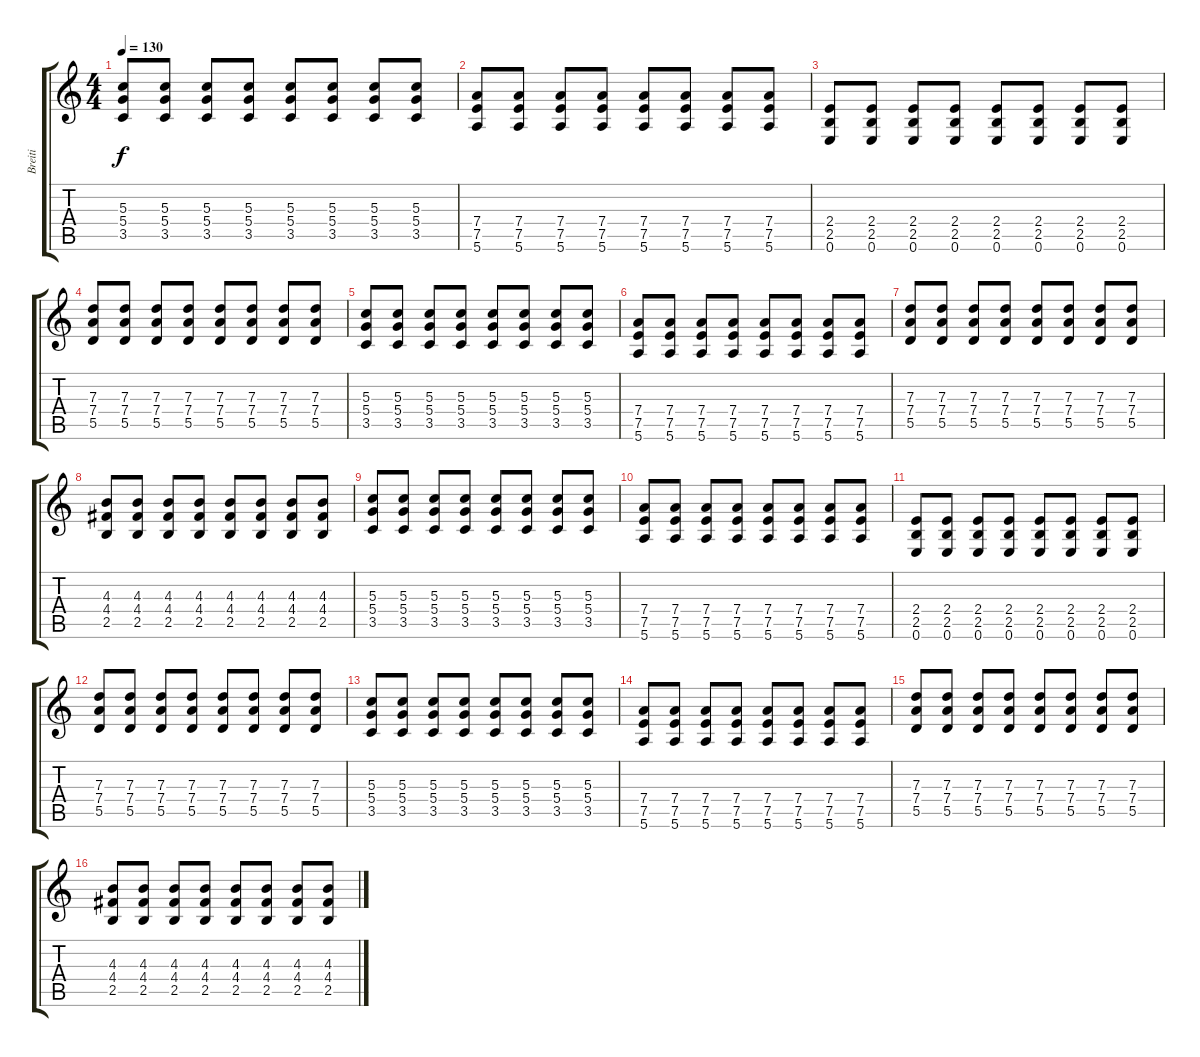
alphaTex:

\track ("Breiti" "Breiti") {instrument overdrivenguitar}
\staff {score tabs}
\tuning (E4 B3 G3 D3 A2 E2) {hide}
\ts (4 4)
\tempo 130
\clef g2
\ks c
(5.3 5.4 3.5).8{dy f} (5.3 5.4 3.5).8 (5.3 5.4 3.5).8 (5.3 5.4 3.5).8 (5.3 5.4 3.5).8 (5.3 5.4 3.5).8 (5.3 5.4 3.5).8 (5.3 5.4 3.5).8 |
(7.4 7.5 5.6).8 (7.4 7.5 5.6).8 (7.4 7.5 5.6).8 (7.4 7.5 5.6).8 (7.4 7.5 5.6).8 (7.4 7.5 5.6).8 (7.4 7.5 5.6).8 (7.4 7.5 5.6).8 |
(2.4 2.5 0.6).8 (2.4 2.5 0.6).8 (2.4 2.5 0.6).8 (2.4 2.5 0.6).8 (2.4 2.5 0.6).8 (2.4 2.5 0.6).8 (2.4 2.5 0.6).8 (2.4 2.5 0.6).8 |
(7.3 7.4 5.5).8 (7.3 7.4 5.5).8 (7.3 7.4 5.5).8 (7.3 7.4 5.5).8 (7.3 7.4 5.5).8 (7.3 7.4 5.5).8 (7.3 7.4 5.5).8 (7.3 7.4 5.5).8 |
(5.3 5.4 3.5).8 (5.3 5.4 3.5).8 (5.3 5.4 3.5).8 (5.3 5.4 3.5).8 (5.3 5.4 3.5).8 (5.3 5.4 3.5).8 (5.3 5.4 3.5).8 (5.3 5.4 3.5).8 |
(7.4 7.5 5.6).8 (7.4 7.5 5.6).8 (7.4 7.5 5.6).8 (7.4 7.5 5.6).8 (7.4 7.5 5.6).8 (7.4 7.5 5.6).8 (7.4 7.5 5.6).8 (7.4 7.5 5.6).8 |
(7.3 7.4 5.5).8 (7.3 7.4 5.5).8 (7.3 7.4 5.5).8 (7.3 7.4 5.5).8 (7.3 7.4 5.5).8 (7.3 7.4 5.5).8 (7.3 7.4 5.5).8 (7.3 7.4 5.5).8 |
(4.3 4.4 2.5).8 (4.3 4.4 2.5).8 (4.3 4.4 2.5).8 (4.3 4.4 2.5).8 (4.3 4.4 2.5).8 (4.3 4.4 2.5).8 (4.3 4.4 2.5).8 (4.3 4.4 2.5).8 |
(5.3 5.4 3.5).8 (5.3 5.4 3.5).8 (5.3 5.4 3.5).8 (5.3 5.4 3.5).8 (5.3 5.4 3.5).8 (5.3 5.4 3.5).8 (5.3 5.4 3.5).8 (5.3 5.4 3.5).8 |
(7.4 7.5 5.6).8 (7.4 7.5 5.6).8 (7.4 7.5 5.6).8 (7.4 7.5 5.6).8 (7.4 7.5 5.6).8 (7.4 7.5 5.6).8 (7.4 7.5 5.6).8 (7.4 7.5 5.6).8 |
(2.4 2.5 0.6).8 (2.4 2.5 0.6).8 (2.4 2.5 0.6).8 (2.4 2.5 0.6).8 (2.4 2.5 0.6).8 (2.4 2.5 0.6).8 (2.4 2.5 0.6).8 (2.4 2.5 0.6).8 |
(7.3 7.4 5.5).8 (7.3 7.4 5.5).8 (7.3 7.4 5.5).8 (7.3 7.4 5.5).8 (7.3 7.4 5.5).8 (7.3 7.4 5.5).8 (7.3 7.4 5.5).8 (7.3 7.4 5.5).8 |
(5.3 5.4 3.5).8 (5.3 5.4 3.5).8 (5.3 5.4 3.5).8 (5.3 5.4 3.5).8 (5.3 5.4 3.5).8 (5.3 5.4 3.5).8 (5.3 5.4 3.5).8 (5.3 5.4 3.5).8 |
(7.4 7.5 5.6).8 (7.4 7.5 5.6).8 (7.4 7.5 5.6).8 (7.4 7.5 5.6).8 (7.4 7.5 5.6).8 (7.4 7.5 5.6).8 (7.4 7.5 5.6).8 (7.4 7.5 5.6).8 |
(7.3 7.4 5.5).8 (7.3 7.4 5.5).8 (7.3 7.4 5.5).8 (7.3 7.4 5.5).8 (7.3 7.4 5.5).8 (7.3 7.4 5.5).8 (7.3 7.4 5.5).8 (7.3 7.4 5.5).8 |
(4.3 4.4 2.5).8 (4.3 4.4 2.5).8 (4.3 4.4 2.5).8 (4.3 4.4 2.5).8 (4.3 4.4 2.5).8 (4.3 4.4 2.5).8 (4.3 4.4 2.5).8 (4.3 4.4 2.5).8
